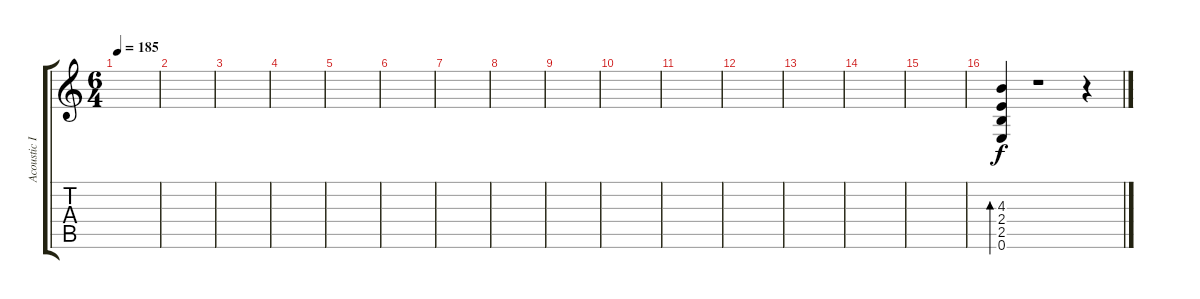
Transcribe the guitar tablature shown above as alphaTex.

\track ("Acoustic I" "Acoustic I") {instrument acousticguitarsteel}
\staff {score tabs}
\tuning (E4 B3 G3 D3 A2 E2) {hide}
\ts (6 4)
\tempo 185
\clef g2
\ks c
|
|
|
|
|
|
|
|
|
|
|
|
|
|
|
(4.3 2.4 2.5 0.6).4{bd 240} r.1 r.4
